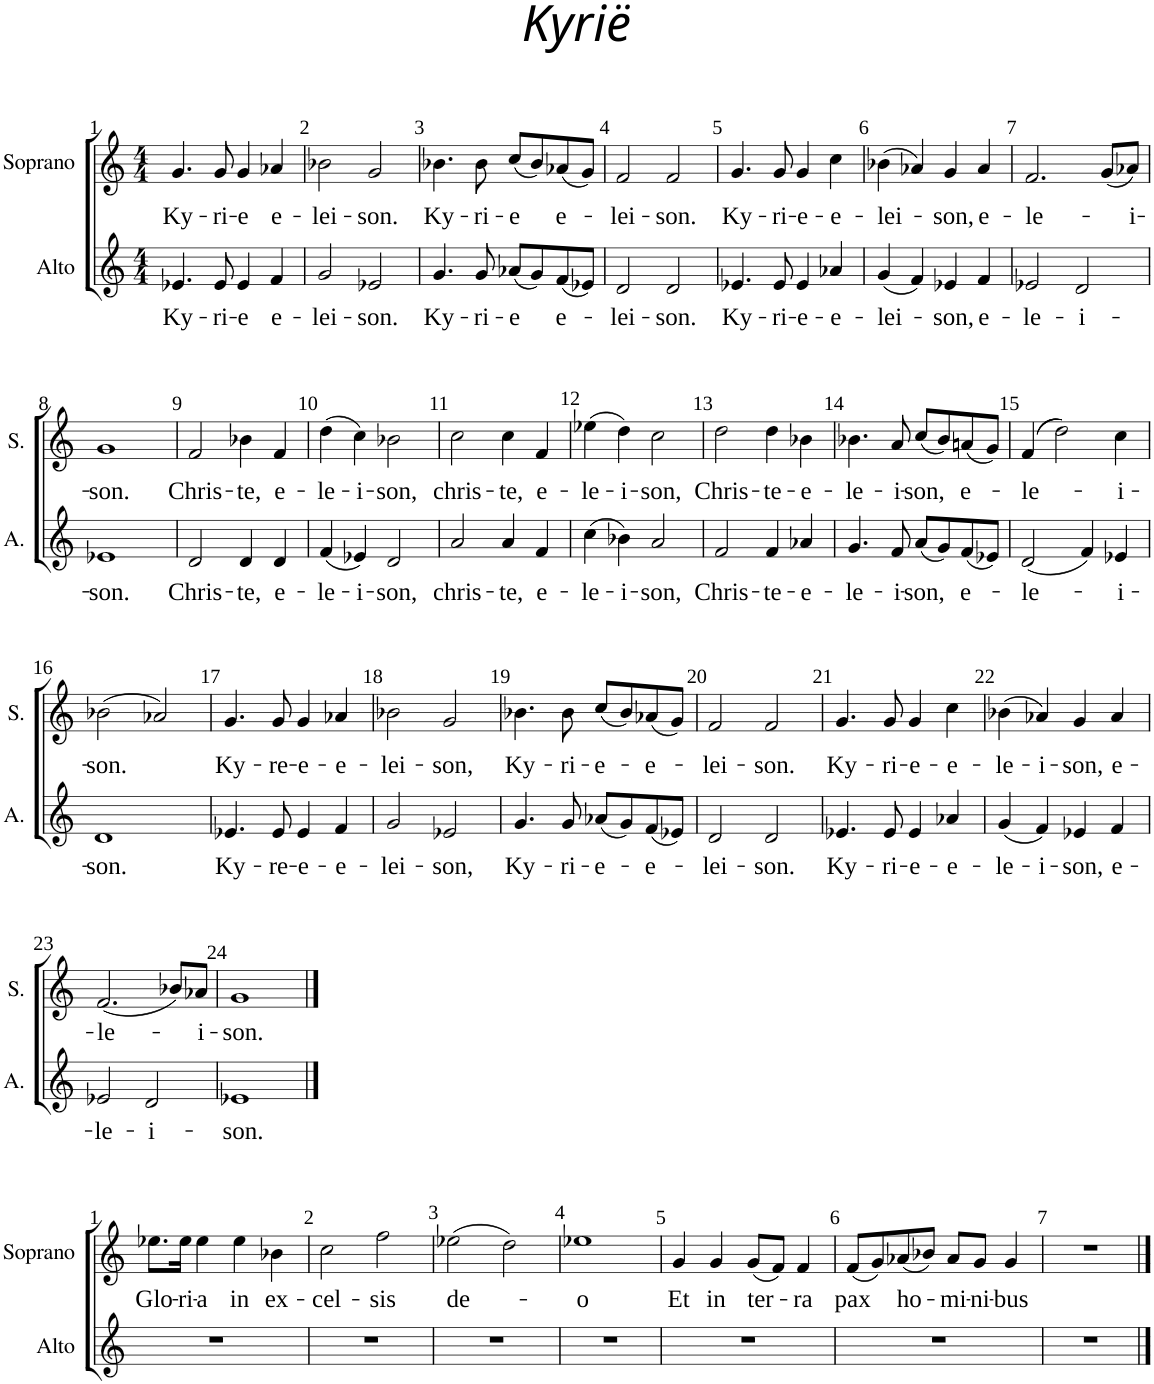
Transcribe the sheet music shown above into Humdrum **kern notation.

**kern	**text	**kern	**text
*part2	*part2	*part1	*part1
*staff2	*staff2	*staff1	*staff1
*I"Alto	*	*I"Soprano	*
*I'A.	*	*I'S.	*
*clefG2	*	*clefG2	*
*k[]	*	*k[]	*
*M4/4	*	*M4/4	*
=1	=1	=1	=1
!	!LO:LY:b	!	!LO:LY:b
4.e-X/	Ky-	4.g/	Ky-
!	!LO:LY:b	!	!LO:LY:b
8e-/	-ri-	8g/	-ri-
!	!LO:LY:b	!	!LO:LY:b
4e-/	-e	4g/	-e
!	!LO:LY:b	!	!LO:LY:b
4f/	e-	4a-X/	e-
=2	=2	=2	=2
!	!LO:LY:b	!	!LO:LY:b
2g/	-lei-	2b-X\	-lei-
!	!LO:LY:b	!	!LO:LY:b
2e-X/	-son.	2g/	-son.
=3	=3	=3	=3
!	!LO:LY:b	!	!LO:LY:b
4.g/	Ky-	4.b-X\	Ky-
!	!LO:LY:b	!	!LO:LY:b
8g/	-ri-	8b-\	-ri-
!	!LO:LY:b	!	!LO:LY:b
(8a-X/L	-e	(8cc/L	-e
8g/)	.	8b-/)	.
!	!LO:LY:b	!	!LO:LY:b
(8f/	e-	(8a-X/	e-
8e-X/J)	.	8g/J)	.
=4	=4	=4	=4
!	!LO:LY:b	!	!LO:LY:b
2d/	-lei-	2f/	-lei-
!	!LO:LY:b	!	!LO:LY:b
2d/	-son.	2f/	-son.
=5	=5	=5	=5
!	!LO:LY:b	!	!LO:LY:b
4.e-X/	Ky-	4.g/	Ky-
!	!LO:LY:b	!	!LO:LY:b
8e-/	-ri-	8g/	-ri-
!	!LO:LY:b	!	!LO:LY:b
4e-/	-e-	4g/	-e-
!	!LO:LY:b	!	!LO:LY:b
4a-X/	-e-	4cc\	-e-
=6	=6	=6	=6
!	!LO:LY:b	!	!LO:LY:b
(4g/	-lei-	(4b-X\	-lei-
4f/)	.	4a-X/)	.
!	!LO:LY:b	!	!LO:LY:b
4e-X/	-son,	4g/	-son,
!	!LO:LY:b	!	!LO:LY:b
4f/	e-	4a-/	e-
=7	=7	=7	=7
!	!LO:LY:b	!	!LO:LY:b
2e-X/	-le-	2.f/	-le-
!	!LO:LY:b	!	!
2d/	-i-	.	.
.	.	(8g/L	.
!	!	!	!LO:LY:b
.	.	8a-X/J)	-i-
!!LO:LB:g=z
=8	=8	=8	=8
!	!LO:LY:b	!	!LO:LY:b
1e-X	-son.	1g	-son.
=9	=9	=9	=9
!	!LO:LY:b	!	!LO:LY:b
2d/	Chris-	2f/	Chris-
!	!LO:LY:b	!	!LO:LY:b
4d/	-te,	4b-X\	-te,
!	!LO:LY:b	!	!LO:LY:b
4d/	e-	4f/	e-
=10	=10	=10	=10
!	!LO:LY:b	!	!LO:LY:b
(4f/	-le-	(4dd\	-le-
!	!LO:LY:b	!	!LO:LY:b
4e-X/)	-i-	4cc\)	-i-
!	!LO:LY:b	!	!LO:LY:b
2d/	-son,	2b-X\	-son,
=11	=11	=11	=11
!	!LO:LY:b	!	!LO:LY:b
2a/	chris-	2cc\	chris-
!	!LO:LY:b	!	!LO:LY:b
4a/	-te,	4cc\	-te,
!	!LO:LY:b	!	!LO:LY:b
4f/	e-	4f/	e-
=12	=12	=12	=12
!	!LO:LY:b	!	!LO:LY:b
(4cc\	-le-	(4ee-X\	-le-
!	!LO:LY:b	!	!LO:LY:b
4b-X\)	-i-	4dd\)	-i-
!	!LO:LY:b	!	!LO:LY:b
2a/	-son,	2cc\	-son,
=13	=13	=13	=13
!	!LO:LY:b	!	!LO:LY:b
2f/	Chris-	2dd\	Chris-
!	!LO:LY:b	!	!LO:LY:b
4f/	-te-	4dd\	-te-
!	!LO:LY:b	!	!LO:LY:b
4a-X/	-e-	4b-X\	-e-
=14	=14	=14	=14
!	!LO:LY:b	!	!LO:LY:b
4.g/	-le-	4.b-X\	-le-
!	!LO:LY:b	!	!LO:LY:b
8f/	-i-	8a/	-i-
!	!LO:LY:b	!	!LO:LY:b
(8a/L	-son,	(8cc/L	-son,
8g/)	.	8b-/)	.
!	!LO:LY:b	!	!LO:LY:b
(8f/	e-	(8an/	e-
8e-X/J)	.	8g/J)	.
=15	=15	=15	=15
!	!LO:LY:b	!	!LO:LY:b
(2d/	-le-	((4f/	-le-
.	.	2dd\))	.
4f/)	.	.	.
!	!LO:LY:b	!	!LO:LY:b
4e-X/	-i-	4cc\	-i-
!!LO:LB:g=z
=16	=16	=16	=16
!	!LO:LY:b	!	!LO:LY:b
1d	-son.	(2b-X\	-son.
.	.	2a-X/)	.
=17	=17	=17	=17
!	!LO:LY:b	!	!LO:LY:b
4.e-X/	Ky-	4.g/	Ky-
!	!LO:LY:b	!	!LO:LY:b
8e-/	-re-	8g/	-re-
!	!LO:LY:b	!	!LO:LY:b
4e-/	-e-	4g/	-e-
!	!LO:LY:b	!	!LO:LY:b
4f/	-e-	4a-X/	-e-
=18	=18	=18	=18
!	!LO:LY:b	!	!LO:LY:b
2g/	-lei-	2b-X\	-lei-
!	!LO:LY:b	!	!LO:LY:b
2e-X/	-son,	2g/	-son,
=19	=19	=19	=19
!	!LO:LY:b	!	!LO:LY:b
4.g/	Ky-	4.b-X\	Ky-
!	!LO:LY:b	!	!LO:LY:b
8g/	-ri-	8b-\	-ri-
!	!LO:LY:b	!	!LO:LY:b
(8a-X/L	-e-	(8cc/L	-e-
8g/)	.	8b-/)	.
!	!LO:LY:b	!	!LO:LY:b
(8f/	-e-	(8a-X/	-e-
8e-X/J)	.	8g/J)	.
=20	=20	=20	=20
!	!LO:LY:b	!	!LO:LY:b
2d/	-lei-	2f/	-lei-
!	!LO:LY:b	!	!LO:LY:b
2d/	-son.	2f/	-son.
=21	=21	=21	=21
!	!LO:LY:b	!	!LO:LY:b
4.e-X/	Ky-	4.g/	Ky-
!	!LO:LY:b	!	!LO:LY:b
8e-/	-ri-	8g/	-ri-
!	!LO:LY:b	!	!LO:LY:b
4e-/	-e-	4g/	-e-
!	!LO:LY:b	!	!LO:LY:b
4a-X/	-e-	4cc\	-e-
=22	=22	=22	=22
!	!LO:LY:b	!	!LO:LY:b
(4g/	-le-	(4b-X\	-le-
!	!LO:LY:b	!	!LO:LY:b
4f/)	-i-	4a-X/)	-i-
!	!LO:LY:b	!	!LO:LY:b
4e-X/	-son,	4g/	-son,
!	!LO:LY:b	!	!LO:LY:b
4f/	e-	4a-/	e-
!!LO:LB:g=z
=23	=23	=23	=23
!	!LO:LY:b	!	!LO:LY:b
2e-X/	-le-	(2.f/	-le-
!	!LO:LY:b	!	!
2d/	-i-	.	.
.	.	8b-X/L)	.
!	!	!	!LO:LY:b
.	.	8a-X/J	-i-
=24	=24	=24	=24
!	!LO:LY:b	!	!LO:LY:b
1e-X	-son.	1g	-son.
!!LO:LB:g=z
==1	==1	==1	==1
!	!	!	!LO:LY:b
1r	.	8.ee-X\L	Glo-
!	!	!	!LO:LY:b
.	.	16ee-\Jk	-ri-
!	!	!	!LO:LY:b
.	.	4ee-\	-a
!	!	!	!LO:LY:b
.	.	4ee-\	in
!	!	!	!LO:LY:b
.	.	4b-X\	ex-
=2	=2	=2	=2
!	!	!	!LO:LY:b
1r	.	2cc\	-cel-
!	!	!	!LO:LY:b
.	.	2ff\	-sis
=3	=3	=3	=3
!	!	!	!LO:LY:b
1r	.	(2ee-X\	de-
.	.	2dd\)	.
=4	=4	=4	=4
!	!	!	!LO:LY:b
1r	.	1ee-X	-o
=5	=5	=5	=5
!	!	!	!LO:LY:b
1r	.	4g/	Et
!	!	!	!LO:LY:b
.	.	4g/	in
!	!	!	!LO:LY:b
.	.	(8g/L	ter-
.	.	8f/J)	.
!	!	!	!LO:LY:b
.	.	4f/	-ra
=6	=6	=6	=6
!	!	!	!LO:LY:b
1r	.	(8f/L	pax
.	.	8g/)	.
!	!	!	!LO:LY:b
.	.	(8a-X/	ho-
.	.	8b-X/J)	.
!	!	!	!LO:LY:b
.	.	8a-/L	-mi-
!	!	!	!LO:LY:b
.	.	8g/J	-ni-
!	!	!	!LO:LY:b
.	.	4g/	-bus
=7	=7	=7	=7
1r	.	1r	.
==	==	==	==
*-	*-	*-	*-
